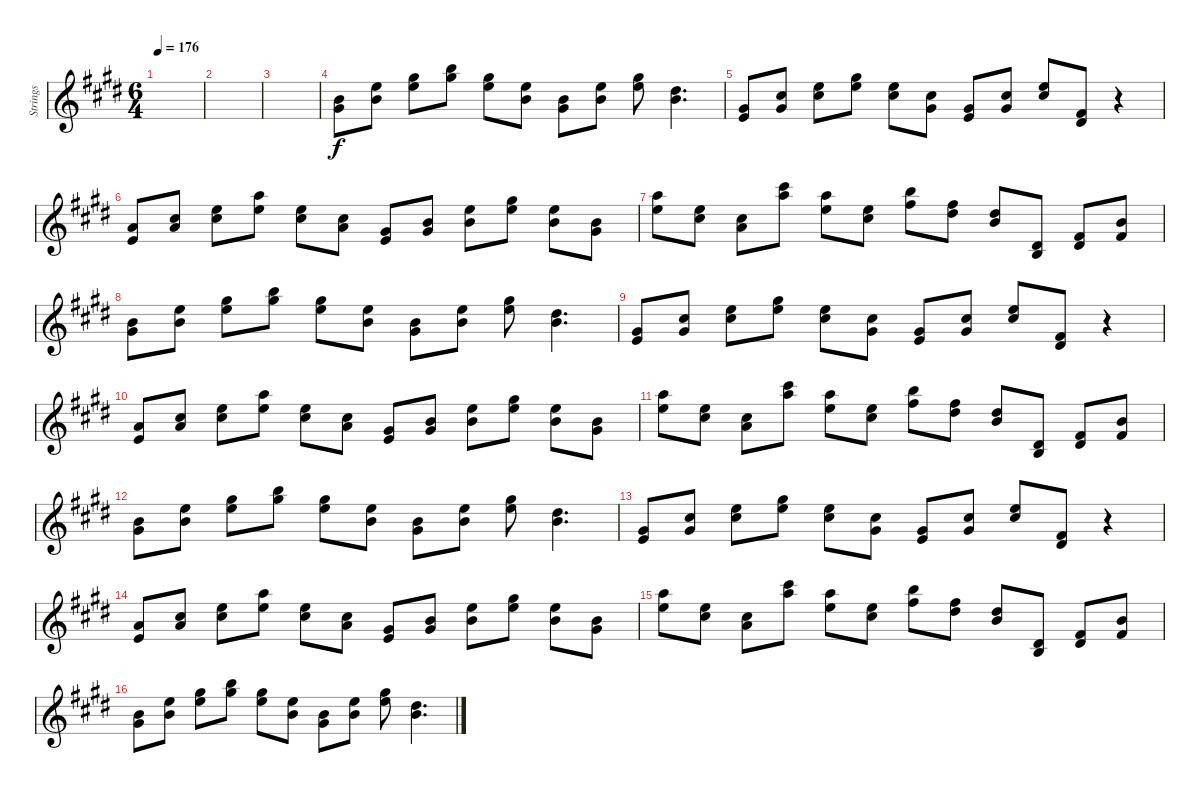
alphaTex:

\track ("Strings" "Strings") {instrument stringensemble1}
\staff {score}
\tuning (E4 B3 G3 D3 A2 C2) {hide}
\ts (6 4)
\tempo 176
\clef g2
\ks e
|
|
|
(7.1 9.2).8 (12.1 12.2).8 (16.1 17.2).8 (19.1 21.2).8 (16.1 17.2).8 (12.1 12.2).8 (7.1 9.2).8 (12.1 12.2).8 (16.1 17.2).8 (11.1 12.2).4{d} |
(0.1 13.3).8 (14.2 13.3).8 (12.1 14.2).8 (16.1 17.2).8 (12.1 14.2).8 (9.1 9.2).8 (4.1 5.2).8 (9.1 9.2).8 (12.1 14.2).8 (11.3 13.4).8 r.4 |
(10.2 9.3).8 (9.1 10.2).8 (12.1 14.2).8 (17.1 17.2).8 (12.1 14.2).8 (14.2 14.3).8 (9.2 9.3).8 (7.1 9.2).8 (12.1 12.2).8 (16.1 17.2).8 (12.1 12.2).8 (12.2 13.3).8 |
(17.1 17.2).8 (12.1 14.2).8 (14.2 14.3).8 (21.1 22.2).8 (17.1 17.2).8 (17.2 18.3).8 (19.1 19.2).8 (19.2 20.3).8 (16.2 16.3).8 (13.4 14.5).8 (11.3 13.4).8 (12.2 11.3).8 |
(7.1 9.2).8 (12.1 12.2).8 (16.1 17.2).8 (19.1 21.2).8 (16.1 17.2).8 (12.1 12.2).8 (7.1 9.2).8 (12.1 12.2).8 (16.1 17.2).8 (11.1 12.2).4{d} |
(0.1 13.3).8 (14.2 13.3).8 (12.1 14.2).8 (16.1 17.2).8 (12.1 14.2).8 (9.1 9.2).8 (4.1 5.2).8 (9.1 9.2).8 (12.1 14.2).8 (11.3 13.4).8 r.4 |
(10.2 9.3).8 (9.1 10.2).8 (12.1 14.2).8 (17.1 17.2).8 (12.1 14.2).8 (14.2 14.3).8 (9.2 9.3).8 (7.1 9.2).8 (12.1 12.2).8 (16.1 17.2).8 (12.1 12.2).8 (12.2 13.3).8 |
(17.1 17.2).8 (12.1 14.2).8 (14.2 14.3).8 (21.1 22.2).8 (17.1 17.2).8 (17.2 18.3).8 (19.1 19.2).8 (19.2 20.3).8 (16.2 16.3).8 (13.4 14.5).8 (11.3 13.4).8 (12.2 11.3).8 |
(7.1 9.2).8 (12.1 12.2).8 (16.1 17.2).8 (19.1 21.2).8 (16.1 17.2).8 (12.1 12.2).8 (7.1 9.2).8 (12.1 12.2).8 (16.1 17.2).8 (11.1 12.2).4{d} |
(0.1 13.3).8 (14.2 13.3).8 (12.1 14.2).8 (16.1 17.2).8 (12.1 14.2).8 (9.1 9.2).8 (4.1 5.2).8 (9.1 9.2).8 (12.1 14.2).8 (11.3 13.4).8 r.4 |
(10.2 9.3).8 (9.1 10.2).8 (12.1 14.2).8 (17.1 17.2).8 (12.1 14.2).8 (14.2 14.3).8 (9.2 9.3).8 (7.1 9.2).8 (12.1 12.2).8 (16.1 17.2).8 (12.1 12.2).8 (12.2 13.3).8 |
(17.1 17.2).8 (12.1 14.2).8 (14.2 14.3).8 (21.1 22.2).8 (17.1 17.2).8 (17.2 18.3).8 (19.1 19.2).8 (19.2 20.3).8 (16.2 16.3).8 (13.4 14.5).8 (11.3 13.4).8 (12.2 11.3).8 |
(7.1 9.2).8 (12.1 12.2).8 (16.1 17.2).8 (19.1 21.2).8 (16.1 17.2).8 (12.1 12.2).8 (7.1 9.2).8 (12.1 12.2).8 (16.1 17.2).8 (11.1 12.2).4{d}
